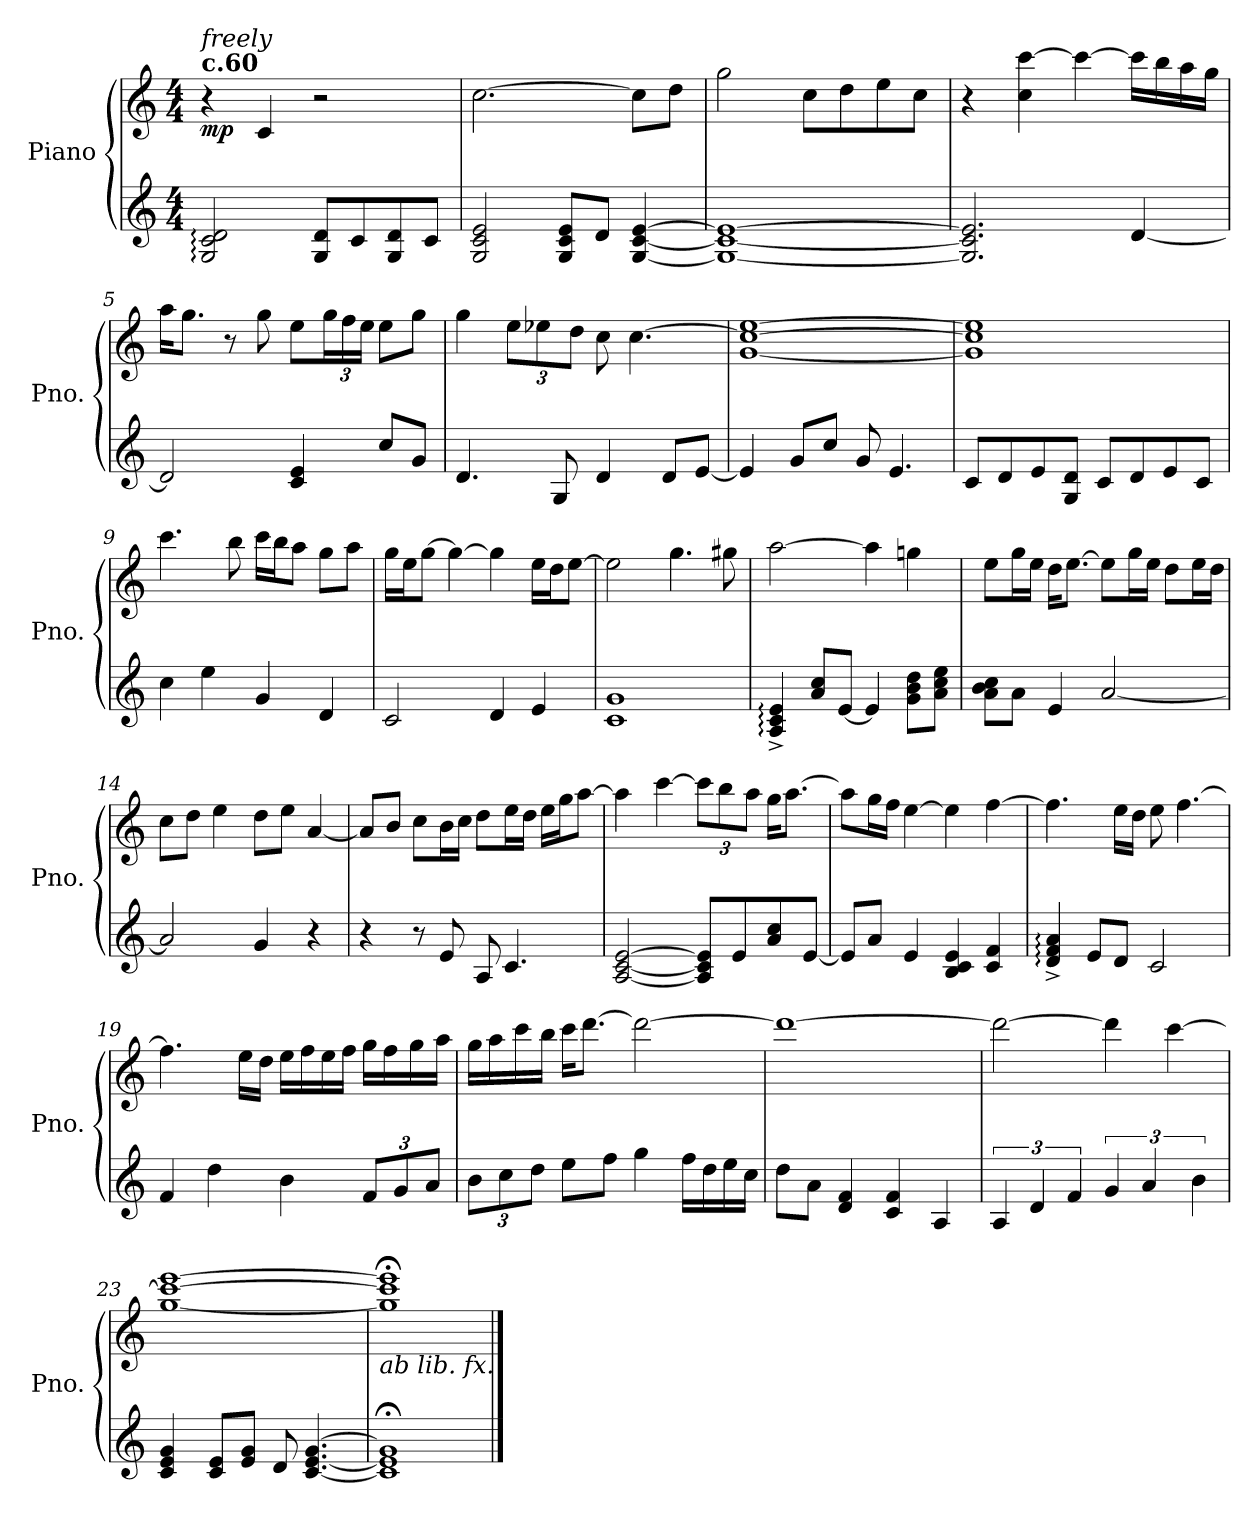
**kern	**kern	**dynam
*part1	*part1	*part1
*staff2	*staff1	*staff1/2
*I"Piano	*	*
*I'Pno.	*	*
*clefG2	*clefG2	*
*k[]	*k[]	*
*M4/4	*M4/4	*
=1	=1	=1
!	!LO:TX:a:B:t=c.60	!
!	!LO:TX:a:i:t=freely	!
!	!	!LO:DY:b
2G/: 2c/: 2d/:	4r	mp
.	4c/	.
8G/ 8d/L	2r	.
8c/	.	.
8G/ 8d/	.	.
8c/J	.	.
=2	=2	=2
2G/ 2c/ 2e/	[2.cc\	.
8G/ 8c/ 8e/L	.	.
8d/J	.	.
[4G/ [4c/ [4e/	8cc\L]	.
.	8dd\J	.
=3	=3	=3
1G_ 1c_ 1e_	2gg\	.
.	8cc\L	.
.	8dd\	.
.	8ee\	.
.	8cc\J	.
!!LO:LB:g=z
=4	=4	=4
2.G/] 2.c/] 2.e/]	4r	.
.	4cc\ [4ccc\	.
.	4ccc\_	.
[4d/	16ccc\LL]	.
.	16bb\	.
.	16aa\	.
.	16gg\JJ	.
=5	=5	=5
2d/]	16aa\KL	.
.	8.gg\J	.
.	8r	.
.	8gg\	.
4c/ 4e/	8ee\L	.
*	*Xbrackettup	*
.	24gg\L	.
.	24ff\	.
.	24ee\JJ	.
8cc/L	8ee\L	.
8g/J	8gg\J	.
!!LO:LB:g=z
=6	=6	=6
4.d/	4gg\	.
.	12ee\L	.
.	12ee-X\	.
8G/	.	.
.	12dd\J	.
4d/	8cc\	.
.	[4.cc\	.
8d/L	.	.
[8e/J	.	.
=7	=7	=7
4e/]	[1g 1cc_ [1ee	.
8g/L	.	.
8cc/J	.	.
8g/	.	.
4.e/	.	.
=8	=8	=8
8c/L	1g] 1cc] 1ee]	.
8d/	.	.
8e/	.	.
8G/ 8d/J	.	.
8c/L	.	.
8d/	.	.
8e/	.	.
8c/J	.	.
!!LO:LB:g=z
=9	=9	=9
4cc\	4.ccc\	.
4ee\	.	.
.	8bb\	.
4g/	16ccc\LL	.
.	16bb\J	.
.	8aa\J	.
4d/	8gg\L	.
.	8aa\J	.
=10	=10	=10
2c/	16gg\LL	.
.	16ee\J	.
.	[8gg\J	.
.	4gg\_	.
4d/	4gg\]	.
4e/	16ee\LL	.
.	16dd\J	.
.	[8ee\J	.
=11	=11	=11
1c 1g	2ee\]	.
.	4.gg\	.
.	8gg#X\	.
!!LO:LB:g=z
=12	=12	=12
4A/:^ 4c/:^ 4e/:^	[2aa\	.
8a/ 8cc/L	.	.
[8e/J	.	.
4e/]	4aa\]	.
8g\ 8b\ 8dd\L	4ggn\	.
8a\ 8cc\ 8ee\J	.	.
=13	=13	=13
8a\ 8b\ 8cc\L	8ee\L	.
8a\J	16gg\L	.
.	16ee\JJ	.
4e/	16dd\KL	.
.	[8.ee\J	.
[2a/	8ee\L]	.
.	16gg\L	.
.	16ee\JJ	.
.	8dd\L	.
.	16ee\L	.
.	16dd\JJ	.
=14	=14	=14
2a/]	8cc\L	.
.	8dd\J	.
.	4ee\	.
4g/	8dd\L	.
.	8ee\J	.
4r	[4a/	.
!!LO:PB:g=z
=15	=15	=15
4r	8a/L]	.
.	8b/J	.
8r	8cc\L	.
8e/	16b\L	.
.	16cc\JJ	.
8A/	8dd\L	.
4.c/	16ee\L	.
.	16dd\JJ	.
.	16ee\LL	.
.	16gg\J	.
.	[8aa\J	.
=16	=16	=16
[2A/ [2c/ [2e/	4aa\]	.
.	[4ccc\	.
8A/] 8c/] 8e/]L	12ccc\L]	.
.	12bb\	.
8e/	.	.
.	12aa\J	.
8a/ 8cc/	16gg\KL	.
.	[8.aa\J	.
[8e/J	.	.
!!LO:LB:g=z
=17	=17	=17
8e/L]	8aa\L]	.
8a/J	16gg\L	.
.	16ff\JJ	.
4e/	[4ee\	.
4B/ 4c/ 4e/	4ee\]	.
4c/ 4f/	[4ff\	.
=18	=18	=18
4d/:^ 4f/:^ 4a/:^	4.ff\]	.
8e/L	.	.
8d/J	16ee\LL	.
.	16dd\JJ	.
2c/	8ee\	.
.	[4.ff\	.
!!LO:LB:g=z
=19	=19	=19
4f/	4.ff\]	.
4dd\	.	.
.	16ee\LL	.
.	16dd\JJ	.
4b\	16ee\LL	.
.	16ff\	.
.	16ee\	.
.	16ff\JJ	.
*Xbrackettup	*	*
12f/L	16gg\LL	.
.	16ff\	.
12g/	.	.
.	16gg\	.
12a/J	.	.
.	16aa\JJ	.
!!LO:LB:g=z
=20	=20	=20
12b\L	16gg\LL	.
.	16aa\	.
12cc\	.	.
.	16ccc\	.
12dd\J	.	.
.	16bb\JJ	.
8ee\L	16ccc\KL	.
.	[8.ddd\J	.
8ff\J	.	.
4gg\	2ddd\_	.
16ff\LL	.	.
16dd\	.	.
16ee\	.	.
16cc\JJ	.	.
=21	=21	=21
8dd\L	1ddd_	.
8a\J	.	.
4d/ 4f/	.	.
4c/ 4f/	.	.
4A/	.	.
!!LO:LB:g=z
=22	=22	=22
*brackettup	*	*
6A/	2ddd\_	.
6d/	.	.
6f/	.	.
6g/	4ddd\]	.
6a/	.	.
.	[4ccc\	.
6b\	.	.
=23	=23	=23
4c/ 4e/ 4g/	[1gg 1ccc_ [1eee	.
8c/ 8e/L	.	.
8e/ 8g/J	.	.
8d/	.	.
[4.c/ [4.e/ [4.g/	.	.
=24	=24	=24
!	!LO:TX:b:i:t=ab lib. fx.	!
1c];< 1e];< 1g];<	1gg];< 1ccc];< 1eee];<	.
==	==	==
*-	*-	*-
